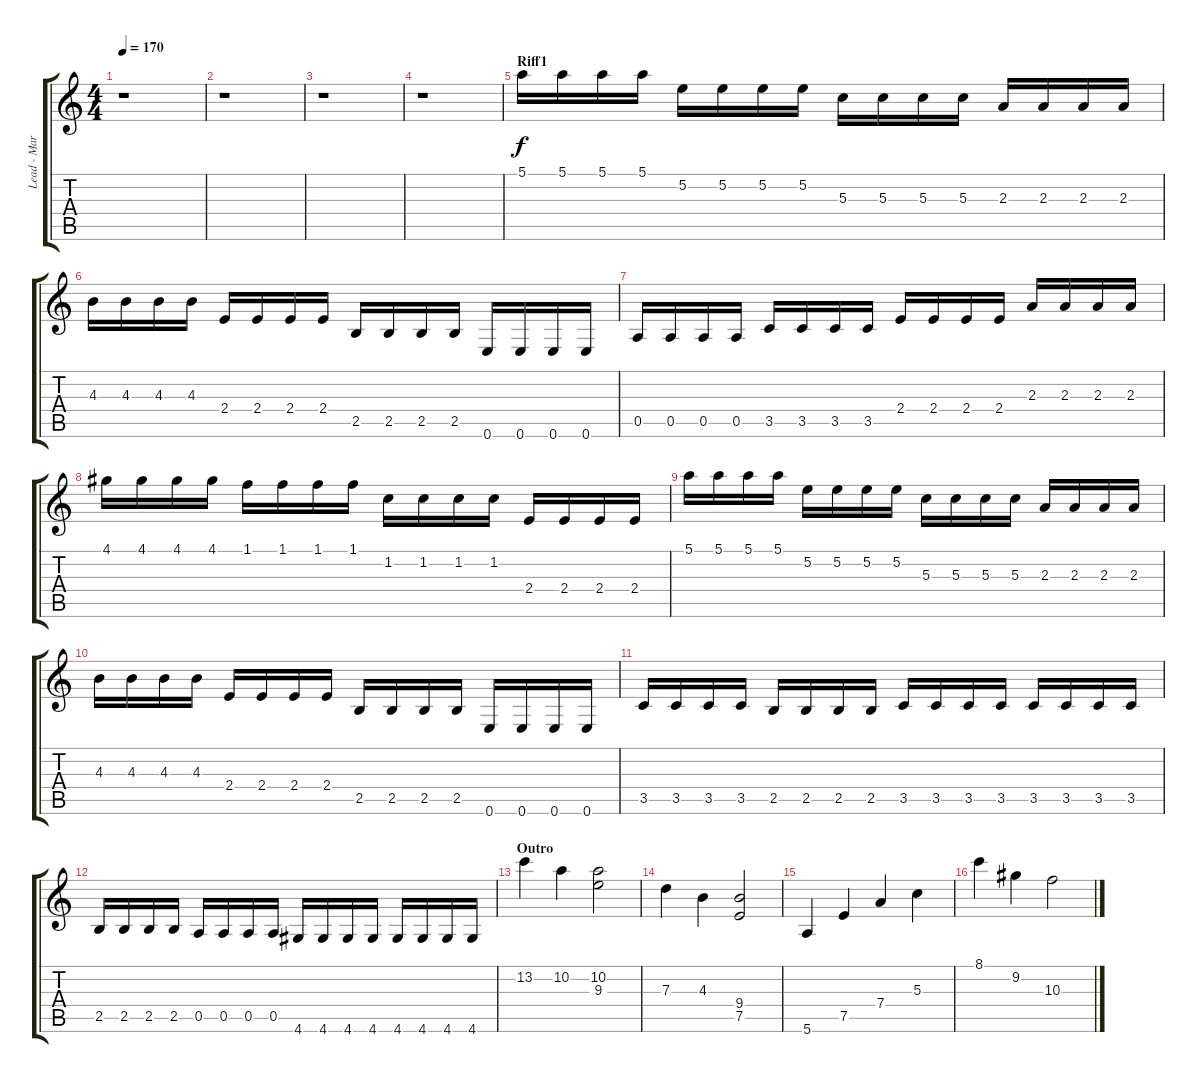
\track ("Lead - Marcus E. Norman" "Lead - Mar") {instrument distortionguitar}
\staff {score tabs}
\tuning (E4 B3 G3 D3 A2 E2) {hide}
\ts (4 4)
\tempo 170
\clef g2
\ks c
r.1{dy f} |
r.1 |
r.1 |
r.1 |
\section ("" "Riff1")
5.1.16 5.1.16 5.1.16 5.1.16 5.2.16 5.2.16 5.2.16 5.2.16 5.3.16 5.3.16 5.3.16 5.3.16 2.3.16 2.3.16 2.3.16 2.3.16 |
4.3.16 4.3.16 4.3.16 4.3.16 2.4.16 2.4.16 2.4.16 2.4.16 2.5.16 2.5.16 2.5.16 2.5.16 0.6.16 0.6.16 0.6.16 0.6.16 |
0.5.16 0.5.16 0.5.16 0.5.16 3.5.16 3.5.16 3.5.16 3.5.16 2.4.16 2.4.16 2.4.16 2.4.16 2.3.16 2.3.16 2.3.16 2.3.16 |
4.1.16 4.1.16 4.1.16 4.1.16 1.1.16 1.1.16 1.1.16 1.1.16 1.2.16 1.2.16 1.2.16 1.2.16 2.4.16 2.4.16 2.4.16 2.4.16 |
5.1.16 5.1.16 5.1.16 5.1.16 5.2.16 5.2.16 5.2.16 5.2.16 5.3.16 5.3.16 5.3.16 5.3.16 2.3.16 2.3.16 2.3.16 2.3.16 |
4.3.16 4.3.16 4.3.16 4.3.16 2.4.16 2.4.16 2.4.16 2.4.16 2.5.16 2.5.16 2.5.16 2.5.16 0.6.16 0.6.16 0.6.16 0.6.16 |
3.5.16 3.5.16 3.5.16 3.5.16 2.5.16 2.5.16 2.5.16 2.5.16 3.5.16 3.5.16 3.5.16 3.5.16 3.5.16 3.5.16 3.5.16 3.5.16 |
2.5.16 2.5.16 2.5.16 2.5.16 0.5.16 0.5.16 0.5.16 0.5.16 4.6.16 4.6.16 4.6.16 4.6.16 4.6.16 4.6.16 4.6.16 4.6.16 |
\section ("" "Outro")
13.2.4 10.2.4 (10.2 9.3).2 |
7.3.4 4.3.4 (9.4 7.5).2 |
5.6.4 7.5.4 7.4.4 5.3.4 |
8.1.4 9.2.4 10.3.2
